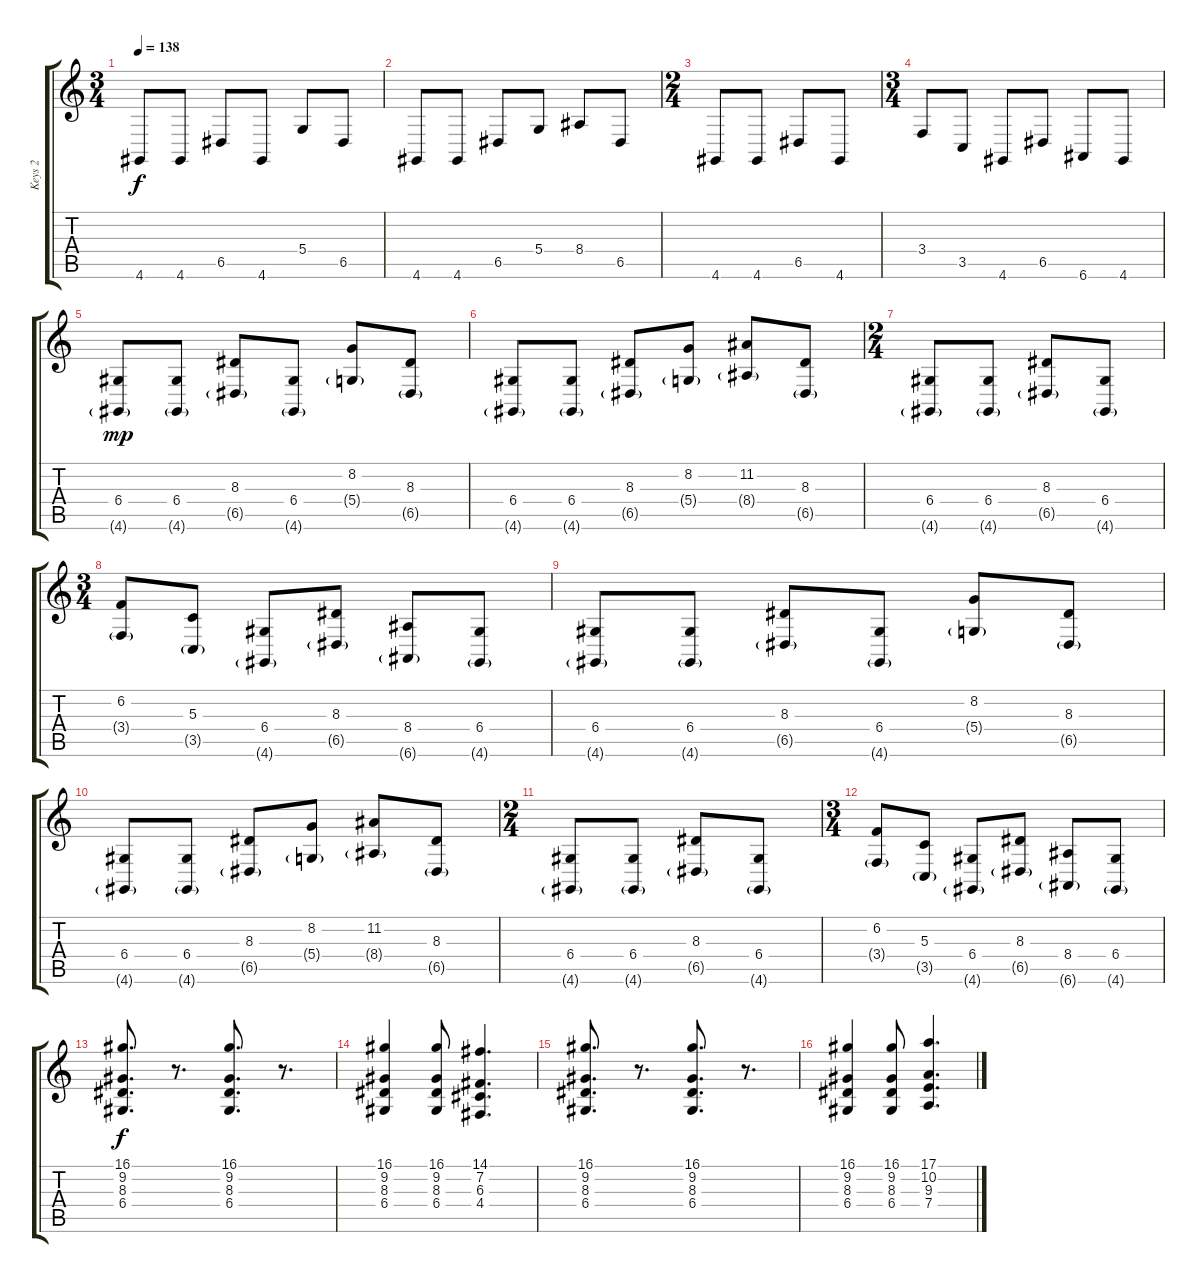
\track ("Keys 2" "Keys 2") {instrument stringensemble1}
\staff {score tabs}
\tuning (E4 B3 G3 D3 A2 E2) {hide}
\ts (3 4)
\tempo 138
\clef g2
\ks c
4.6.8{dy f} 4.6.8 6.5.8 4.6.8 5.4.8 6.5.8 |
4.6.8 4.6.8 6.5.8 5.4.8 8.4.8 6.5.8 |
\ts (2 4)
4.6.8 4.6.8 6.5.8 4.6.8 |
\ts (3 4)
3.4.8 3.5.8 4.6.8 6.5.8 6.6.8 4.6.8 |
(6.4 4.6{g}).8{dy mp} (6.4 4.6{g}).8 (8.3 6.5{g}).8 (6.4 4.6{g}).8 (8.2 5.4{g}).8 (8.3 6.5{g}).8 |
(6.4 4.6{g}).8 (6.4 4.6{g}).8 (8.3 6.5{g}).8 (8.2 5.4{g}).8 (11.2 8.4{g}).8 (8.3 6.5{g}).8 |
\ts (2 4)
(6.4 4.6{g}).8 (6.4 4.6{g}).8 (8.3 6.5{g}).8 (6.4 4.6{g}).8 |
\ts (3 4)
(6.2 3.4{g}).8 (5.3 3.5{g}).8 (6.4 4.6{g}).8 (8.3 6.5{g}).8 (8.4 6.6{g}).8 (6.4 4.6{g}).8 |
(6.4 4.6{g}).8 (6.4 4.6{g}).8 (8.3 6.5{g}).8 (6.4 4.6{g}).8 (8.2 5.4{g}).8 (8.3 6.5{g}).8 |
(6.4 4.6{g}).8 (6.4 4.6{g}).8 (8.3 6.5{g}).8 (8.2 5.4{g}).8 (11.2 8.4{g}).8 (8.3 6.5{g}).8 |
\ts (2 4)
(6.4 4.6{g}).8 (6.4 4.6{g}).8 (8.3 6.5{g}).8 (6.4 4.6{g}).8 |
\ts (3 4)
(6.2 3.4{g}).8 (5.3 3.5{g}).8 (6.4 4.6{g}).8 (8.3 6.5{g}).8 (8.4 6.6{g}).8 (6.4 4.6{g}).8 |
(16.1 9.2 8.3 6.4).8{d dy f volume 12} r.8{d} (16.1 9.2 8.3 6.4).8{d} r.8{d} |
(16.1 9.2 8.3 6.4).4 (16.1 9.2 8.3 6.4).8 (14.1 7.2 6.3 4.4).4{d} |
(16.1 9.2 8.3 6.4).8{d} r.8{d} (16.1 9.2 8.3 6.4).8{d} r.8{d} |
(16.1 9.2 8.3 6.4).4 (16.1 9.2 8.3 6.4).8 (17.1 10.2 9.3 7.4).4{d}
